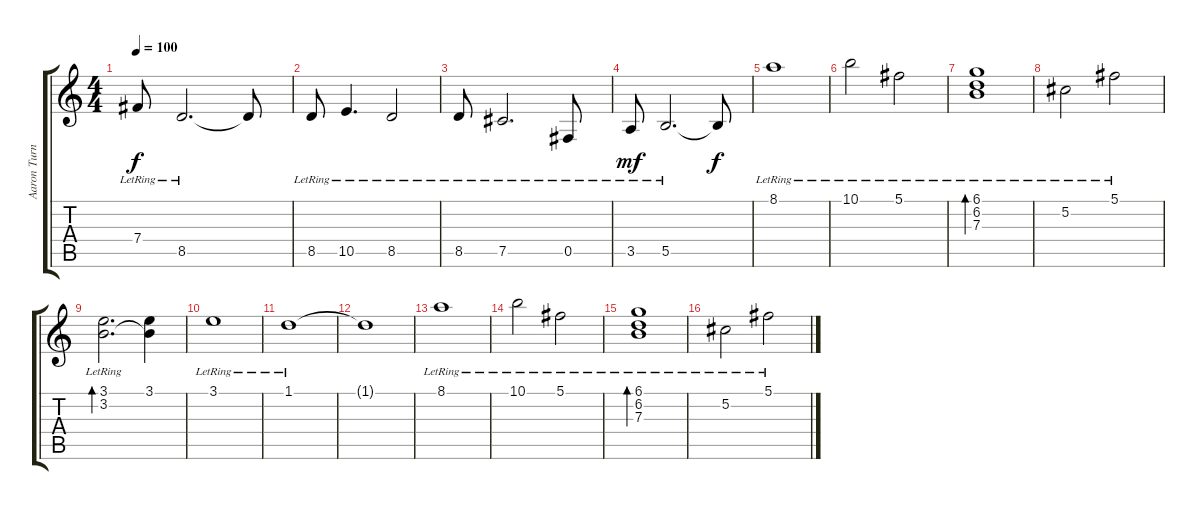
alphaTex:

\track ("Aaron Turner" "Aaron Turn") {instrument distortionguitar}
\staff {score tabs}
\tuning (Db4 Ab3 E3 B2 Gb2 B1) {hide}
\ts (4 4)
\tempo 100
\clef g2
\ks c
7.4{lr}.8{dy f} 8.5{lr}.2{d} 8.5{t}.8 |
8.5{lr}.8 10.5{lr}.4{d} 8.5{lr}.2 |
8.5{lr}.8 7.5{lr}.2{d} 0.5{lr}.8 |
3.5{lr}.8{dy mf} 5.5{lr}.2{d} 5.5{t}.8{dy f} |
8.1{lr}.1{volume 14 balance 6 instrument electricguitarjazz} |
10.1{lr}.2 5.1{lr}.2 |
(6.1{lr} 6.2{lr} 7.3{lr}).1{bd 240} |
5.2{lr}.2 5.1{lr}.2 |
(3.1{lr} 3.2{lr}).2{d bd 240} (3.1 3.2{t}).4 |
3.1{lr}.1 |
1.1{lr}.1 |
1.1{t}.1 |
8.1{lr}.1{volume 14 balance 6 instrument electricguitarjazz} |
10.1{lr}.2 5.1{lr}.2 |
(6.1{lr} 6.2{lr} 7.3{lr}).1{bd 240} |
5.2{lr}.2 5.1{lr}.2
